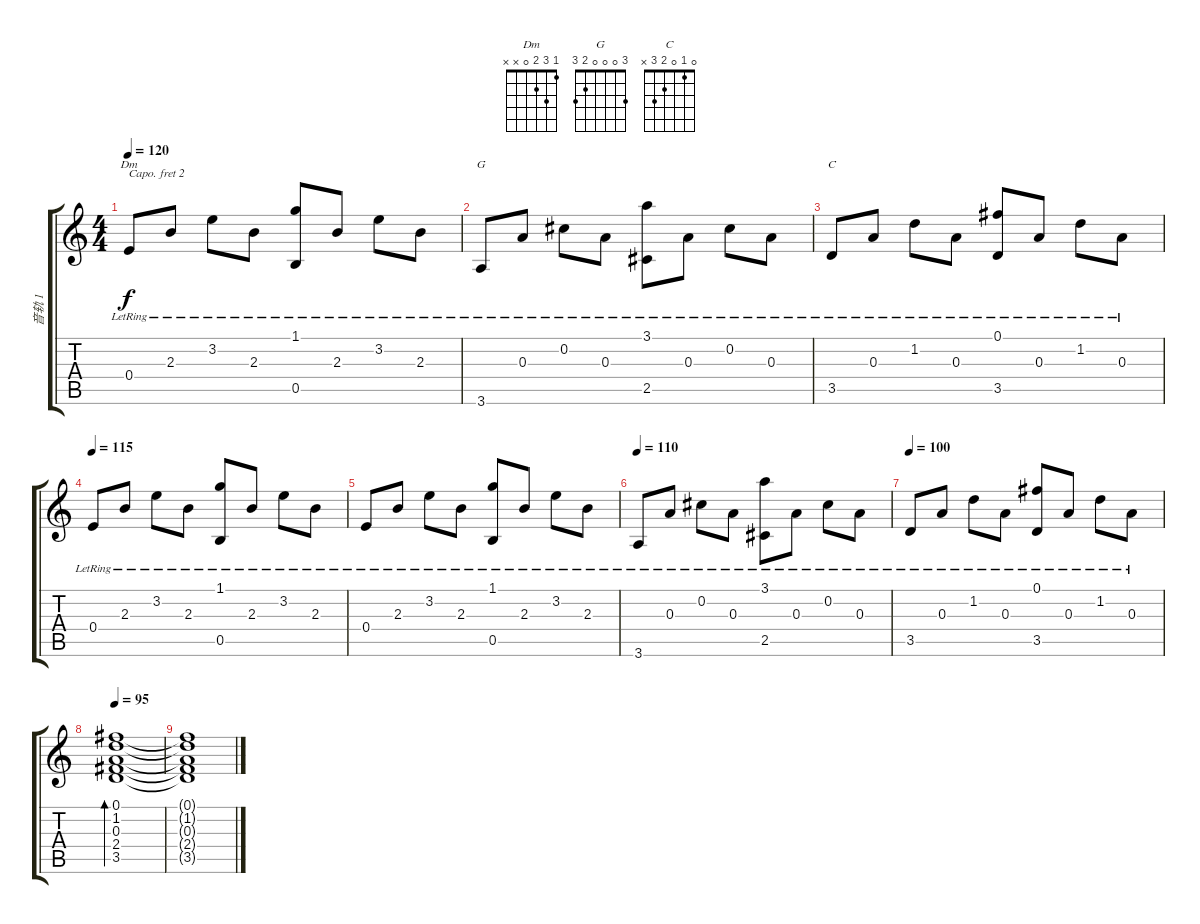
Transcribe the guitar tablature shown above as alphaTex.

\track ("音轨 1" "音轨 1") {instrument acousticguitarnylon}
\staff {score tabs}
\capo 2
\tuning (E4 B3 G3 D3 A2 E2) {hide}
\chord ("Dm" 1 3 2 0 x x)
\chord ("G" 3 0 0 0 2 3)
\chord ("C" 0 1 0 2 3 x)
\ts (4 4)
\tempo 120
\clef g2
\ks c
0.4{lr}.8{ch "Dm" dy f} 2.3{lr}.8 3.2{lr}.8 2.3{lr}.8 (1.1{lr} 0.5{lr}).8 2.3{lr}.8 3.2{lr}.8 2.3{lr}.8 |
3.6{lr}.8{ch "G"} 0.3{lr}.8 0.2{lr}.8 0.3{lr}.8 (3.1{lr} 2.5{lr}).8 0.3{lr}.8 0.2{lr}.8 0.3{lr}.8 |
3.5{lr}.8{ch "C"} 0.3{lr}.8 1.2{lr}.8 0.3{lr}.8 (0.1{lr} 3.5{lr}).8 0.3{lr}.8 1.2{lr}.8 0.3{lr}.8 |
\tempo 115
0.4{lr}.8 2.3{lr}.8 3.2{lr}.8 2.3{lr}.8 (1.1{lr} 0.5{lr}).8 2.3{lr}.8 3.2{lr}.8 2.3{lr}.8 |
0.4{lr}.8 2.3{lr}.8 3.2{lr}.8 2.3{lr}.8 (1.1{lr} 0.5{lr}).8 2.3{lr}.8 3.2{lr}.8 2.3{lr}.8 |
\tempo 110
3.6{lr}.8 0.3{lr}.8 0.2{lr}.8 0.3{lr}.8 (3.1{lr} 2.5{lr}).8 0.3{lr}.8 0.2{lr}.8 0.3{lr}.8 |
\tempo 100
3.5{lr}.8 0.3{lr}.8 1.2{lr}.8 0.3{lr}.8 (0.1{lr} 3.5{lr}).8 0.3{lr}.8 1.2{lr}.8 0.3{lr}.8 |
\tempo 95
(0.1 1.2 0.3 2.4 3.5).1{bd 480} |
(0.1{t} 1.2{t} 0.3{t} 2.4{t} 3.5{t}).1
